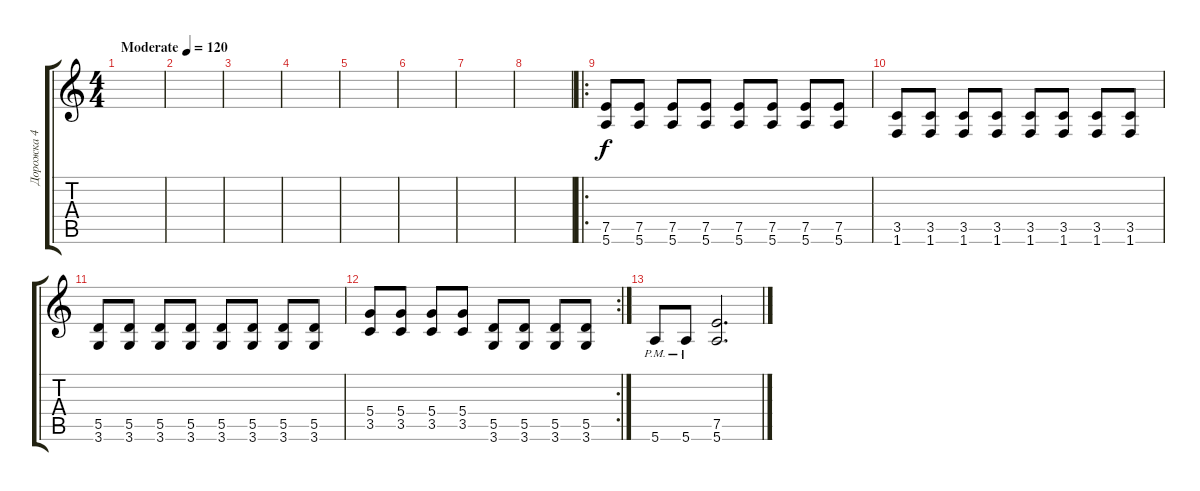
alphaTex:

\track ("Дорожка 4" "Дорожка 4") {instrument distortionguitar}
\staff {score tabs}
\tuning (E4 B3 G3 D3 A2 E2) {hide}
\ts (4 4)
\tempo (120 "Moderate")
\clef g2
\ks c
|
|
|
|
|
|
|
|
\ro
(7.5 5.6).8 (7.5 5.6).8 (7.5 5.6).8 (7.5 5.6).8 (7.5 5.6).8 (7.5 5.6).8 (7.5 5.6).8 (7.5 5.6).8 |
(3.5 1.6).8 (3.5 1.6).8 (3.5 1.6).8 (3.5 1.6).8 (3.5 1.6).8 (3.5 1.6).8 (3.5 1.6).8 (3.5 1.6).8 |
(5.5 3.6).8 (5.5 3.6).8 (5.5 3.6).8 (5.5 3.6).8 (5.5 3.6).8 (5.5 3.6).8 (5.5 3.6).8 (5.5 3.6).8 |
\rc 2
(5.4 3.5).8 (5.4 3.5).8 (5.4 3.5).8 (5.4 3.5).8 (5.5 3.6).8 (5.5 3.6).8 (5.5 3.6).8 (5.5 3.6).8 |
5.6{pm}.8 5.6{pm}.8 (7.5 5.6).2{d}
